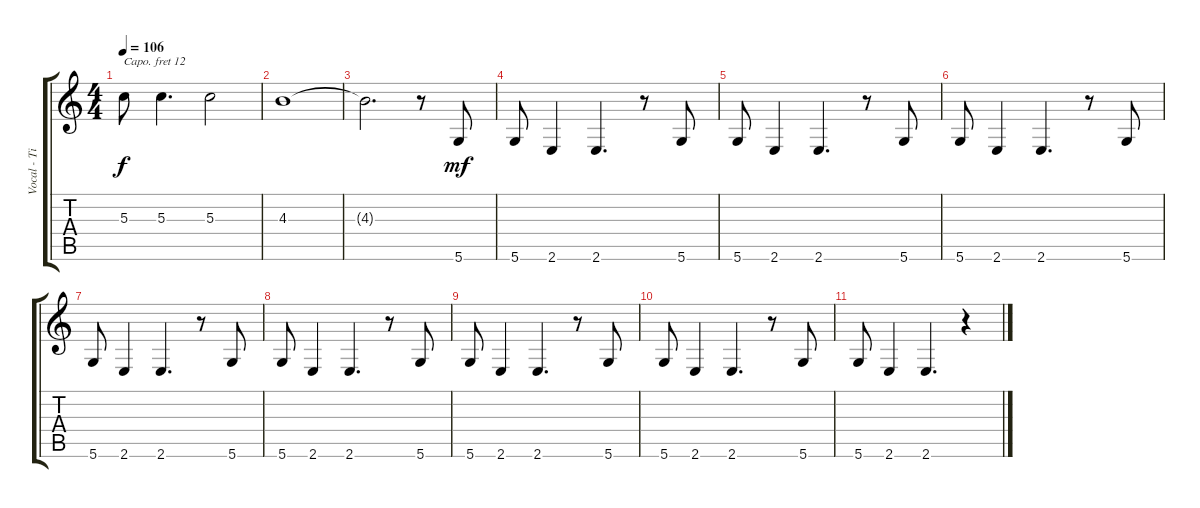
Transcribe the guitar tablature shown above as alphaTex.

\track ("Vocal - Till Lindemann" "Vocal - Ti") {instrument lead2sawtooth}
\staff {score tabs}
\capo 12
\tuning (E4 B3 G3 D3 A2 D2) {hide}
\ts (4 4)
\tempo 106
\clef g2
\ks c
5.3.8{dy f} 5.3.4{d} 5.3.2 |
4.3.1 |
4.3{t}.2{d} r.8 5.6.8{dy mf} |
5.6.8 2.6.4 2.6.4{d} r.8 5.6.8 |
5.6.8 2.6.4 2.6.4{d} r.8 5.6.8 |
5.6.8 2.6.4 2.6.4{d} r.8 5.6.8 |
5.6.8 2.6.4 2.6.4{d} r.8 5.6.8 |
5.6.8 2.6.4 2.6.4{d} r.8 5.6.8 |
5.6.8 2.6.4 2.6.4{d} r.8 5.6.8 |
5.6.8 2.6.4 2.6.4{d} r.8 5.6.8 |
5.6.8 2.6.4 2.6.4{d} r.4
